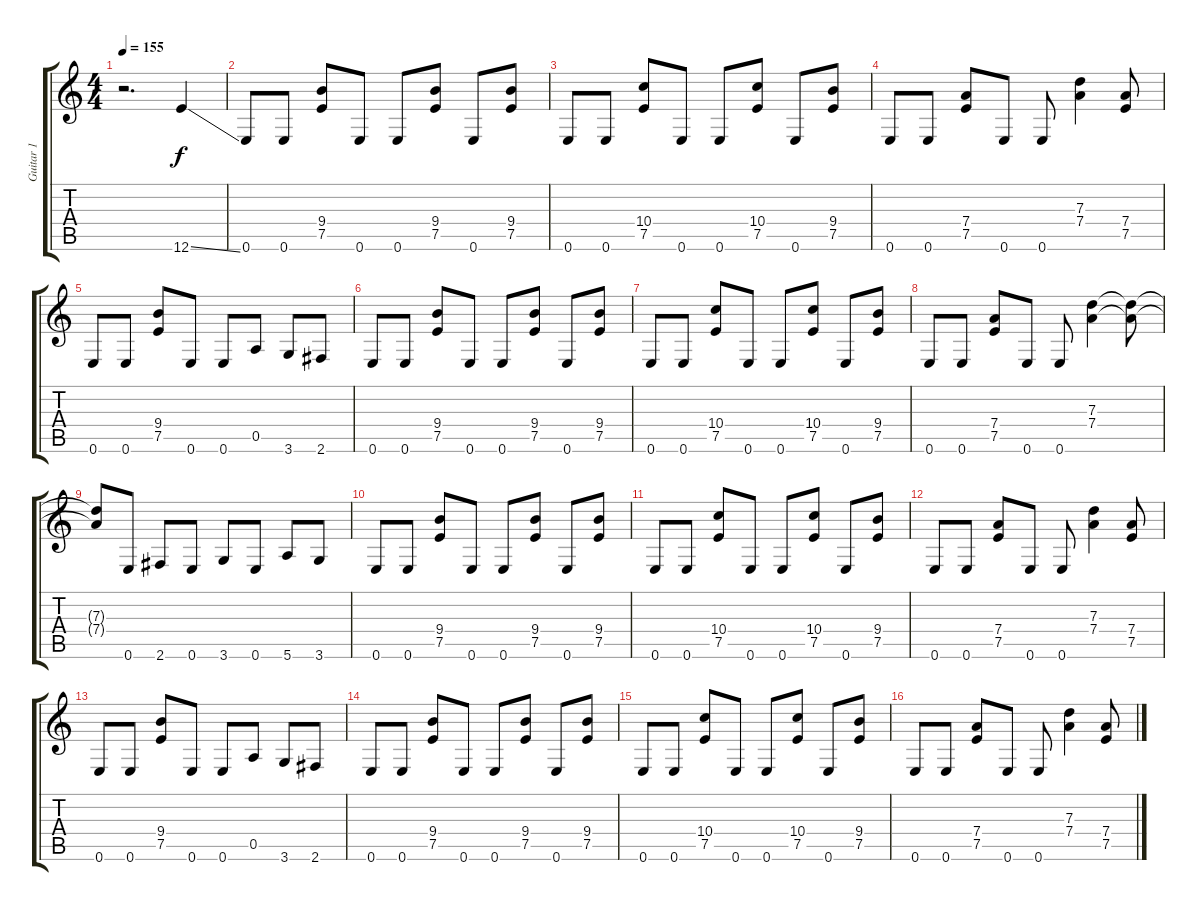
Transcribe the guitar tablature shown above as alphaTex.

\track ("Guitar 1" "Guitar 1") {instrument distortionguitar}
\staff {score tabs}
\tuning (E4 B3 G3 D3 A2 E2) {hide}
\ts (4 4)
\tempo 155
\clef g2
\ks c
r.2{d dy f instrument distortionguitar} 12.6{ss}.4 |
0.6.8 0.6.8 (9.4 7.5).8 0.6.8 0.6.8 (9.4 7.5).8 0.6.8 (9.4 7.5).8 |
0.6.8 0.6.8 (10.4 7.5).8 0.6.8 0.6.8 (10.4 7.5).8 0.6.8 (9.4 7.5).8 |
0.6.8 0.6.8 (7.4 7.5).8 0.6.8 0.6.8 (7.3 7.4).4 (7.4 7.5).8 |
0.6.8 0.6.8 (9.4 7.5).8 0.6.8 0.6.8 0.5.8 3.6.8 2.6.8 |
0.6.8 0.6.8 (9.4 7.5).8 0.6.8 0.6.8 (9.4 7.5).8 0.6.8 (9.4 7.5).8 |
0.6.8 0.6.8 (10.4 7.5).8 0.6.8 0.6.8 (10.4 7.5).8 0.6.8 (9.4 7.5).8 |
0.6.8 0.6.8 (7.4 7.5).8 0.6.8 0.6.8 (7.3 7.4).4 (7.3{t} 7.4{t}).8 |
(7.3{t} 7.4{t}).8 0.6.8 2.6.8 0.6.8 3.6.8 0.6.8 5.6.8 3.6.8 |
0.6.8 0.6.8 (9.4 7.5).8 0.6.8 0.6.8 (9.4 7.5).8 0.6.8 (9.4 7.5).8 |
0.6.8 0.6.8 (10.4 7.5).8 0.6.8 0.6.8 (10.4 7.5).8 0.6.8 (9.4 7.5).8 |
0.6.8 0.6.8 (7.4 7.5).8 0.6.8 0.6.8 (7.3 7.4).4 (7.4 7.5).8 |
0.6.8 0.6.8 (9.4 7.5).8 0.6.8 0.6.8 0.5.8 3.6.8 2.6.8 |
0.6.8 0.6.8 (9.4 7.5).8 0.6.8 0.6.8 (9.4 7.5).8 0.6.8 (9.4 7.5).8 |
0.6.8 0.6.8 (10.4 7.5).8 0.6.8 0.6.8 (10.4 7.5).8 0.6.8 (9.4 7.5).8 |
0.6.8 0.6.8 (7.4 7.5).8 0.6.8 0.6.8 (7.3 7.4).4 (7.4 7.5).8
